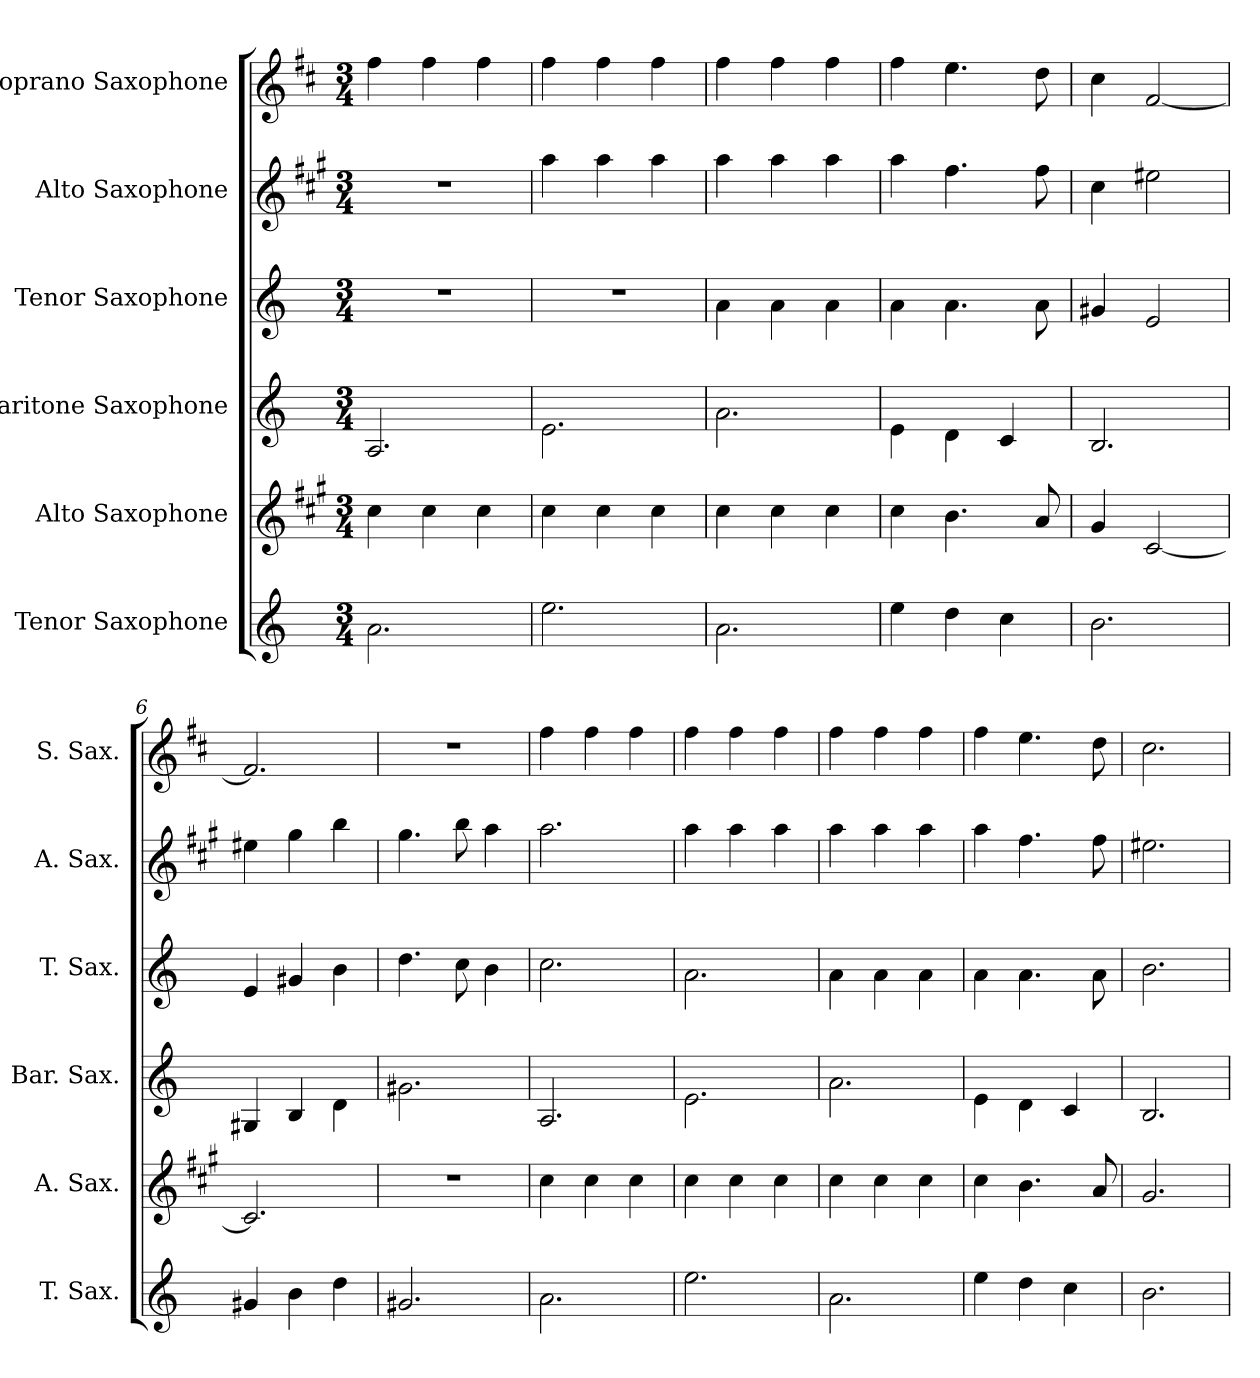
**kern	**kern	**kern	**kern	**kern	**kern
*part6	*part5	*part4	*part3	*part2	*part1
*staff6	*staff5	*staff4	*staff3	*staff2	*staff1
*I"Tenor Saxophone	*I"Alto Saxophone	*I"Baritone Saxophone	*I"Tenor Saxophone	*I"Alto Saxophone	*I"Soprano Saxophone
*I'T. Sax.	*I'A. Sax.	*I'Bar. Sax.	*I'T. Sax.	*I'A. Sax.	*I'S. Sax.
*clefG2	*clefG2	*clefG2	*clefG2	*clefG2	*clefG2
*ITrd8c14	*ITrd5c9	*ITrd12c21	*ITrd8c14	*ITrd5c9	*ITrd1c2
*k[]	*k[]	*k[]	*k[]	*k[]	*k[]
*M3/4	*M3/4	*M3/4	*M3/4	*M3/4	*M3/4
*MM150	*MM150	*MM150	*MM150	*MM150	*MM150
=1	=1	=1	=1	=1	=1
2.A\	4e\	2.AA/	2.r	2.r	4ee\
.	4e\	.	.	.	4ee\
.	4e\	.	.	.	4ee\
=2	=2	=2	=2	=2	=2
2.e\	4e\	2.E\	2.r	4cc\	4ee\
.	4e\	.	.	4cc\	4ee\
.	4e\	.	.	4cc\	4ee\
=3	=3	=3	=3	=3	=3
2.A\	4e\	2.A\	4A\	4cc\	4ee\
.	4e\	.	4A\	4cc\	4ee\
.	4e\	.	4A\	4cc\	4ee\
=4	=4	=4	=4	=4	=4
4e\	4e\	4E\	4A\	4cc\	4ee\
4d\	4.d\	4D\	4.A\	4.a\	4.dd\
4c\	.	4C/	.	.	.
.	8c/	.	8A\	8a\	8cc\
=5	=5	=5	=5	=5	=5
2.B\	4B/	2.BB/	4G#X/	4e\	4b\
.	[2E/	.	2E/	2g#X\	[2e/
=6	=6	=6	=6	=6	=6
4G#X/	2.E/]	4GG#X/	4E/	4g#X\	2.e/]
4B\	.	4BB/	4G#X/	4b\	.
4d\	.	4D\	4B\	4dd\	.
=7	=7	=7	=7	=7	=7
2.G#X/	2.r	2.G#X\	4.d\	4.b\	2.r
.	.	.	8c\	8dd\	.
.	.	.	4B\	4cc\	.
=8	=8	=8	=8	=8	=8
2.A\	4e\	2.AA/	2.c\	2.cc\	4ee\
.	4e\	.	.	.	4ee\
.	4e\	.	.	.	4ee\
=9	=9	=9	=9	=9	=9
2.e\	4e\	2.E\	2.A\	4cc\	4ee\
.	4e\	.	.	4cc\	4ee\
.	4e\	.	.	4cc\	4ee\
=10	=10	=10	=10	=10	=10
2.A\	4e\	2.A\	4A\	4cc\	4ee\
.	4e\	.	4A\	4cc\	4ee\
.	4e\	.	4A\	4cc\	4ee\
=11	=11	=11	=11	=11	=11
4e\	4e\	4E\	4A\	4cc\	4ee\
4d\	4.d\	4D\	4.A\	4.a\	4.dd\
4c\	.	4C/	.	.	.
.	8c/	.	8A\	8a\	8cc\
=12	=12	=12	=12	=12	=12
2.B\	2.B/	2.BB/	2.B\	2.g#X\	2.b\
=	=	=	=	=	=
*-	*-	*-	*-	*-	*-
